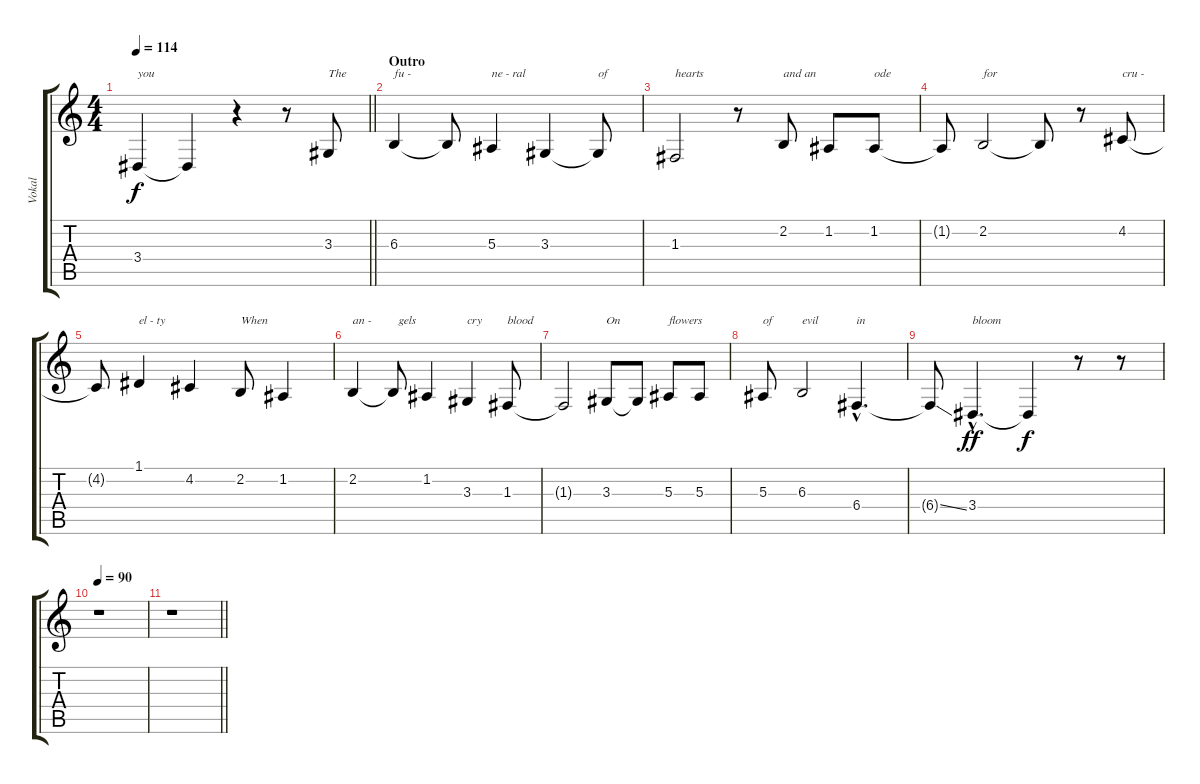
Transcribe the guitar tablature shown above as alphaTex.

\track ("Vokal" "Vokal") {instrument altosax}
\staff {score tabs}
\tuning (D4 A3 F3 C3 G2 D2) {hide}
\ts (4 4)
\tempo 114
\clef g2
\barLineRight lightlight
\ks c
3.4.4{txt "you" dy f} 3.4{t}.4 r.4 r.8 3.3.8{txt "The"} |
\section ("" "Outro")
6.3.4{txt "fu -"} 6.3{t}.8 5.3.4{txt "ne - ral"} 3.3.4 3.3{t}.8{txt "of"} |
1.3.2{txt "hearts"} r.8 2.2.8{txt "and an"} 1.2.8 1.2.8{txt "ode"} |
1.2{t}.8 2.2.2{txt "for"} 2.2{t}.8 r.8 4.2.8{txt "cru - "} |
4.2{t}.8 1.1.4{txt "el - ty"} 4.2.4 2.2.8{txt "When"} 1.2.4 |
2.2.4{txt "an -         gels"} 2.2{t}.8 1.2.4 3.3.4{txt "cry"} 1.3.8{txt "blood"} |
1.3{t}.2 3.3.8{txt "On"} 3.3{t}.8 5.3.8{txt "flowers"} 5.3.8 |
5.3.8{txt "of"} 6.3.2{txt "evil"} 6.4{hac}.4{d txt "in"} |
6.4{ss t}.8 3.4{hac}.4{d txt "bloom" dy ff} 3.4{t}.4{dy f} r.8 r.8 |
\tempo 90
r.1 |
\barLineRight lightlight
r.1
